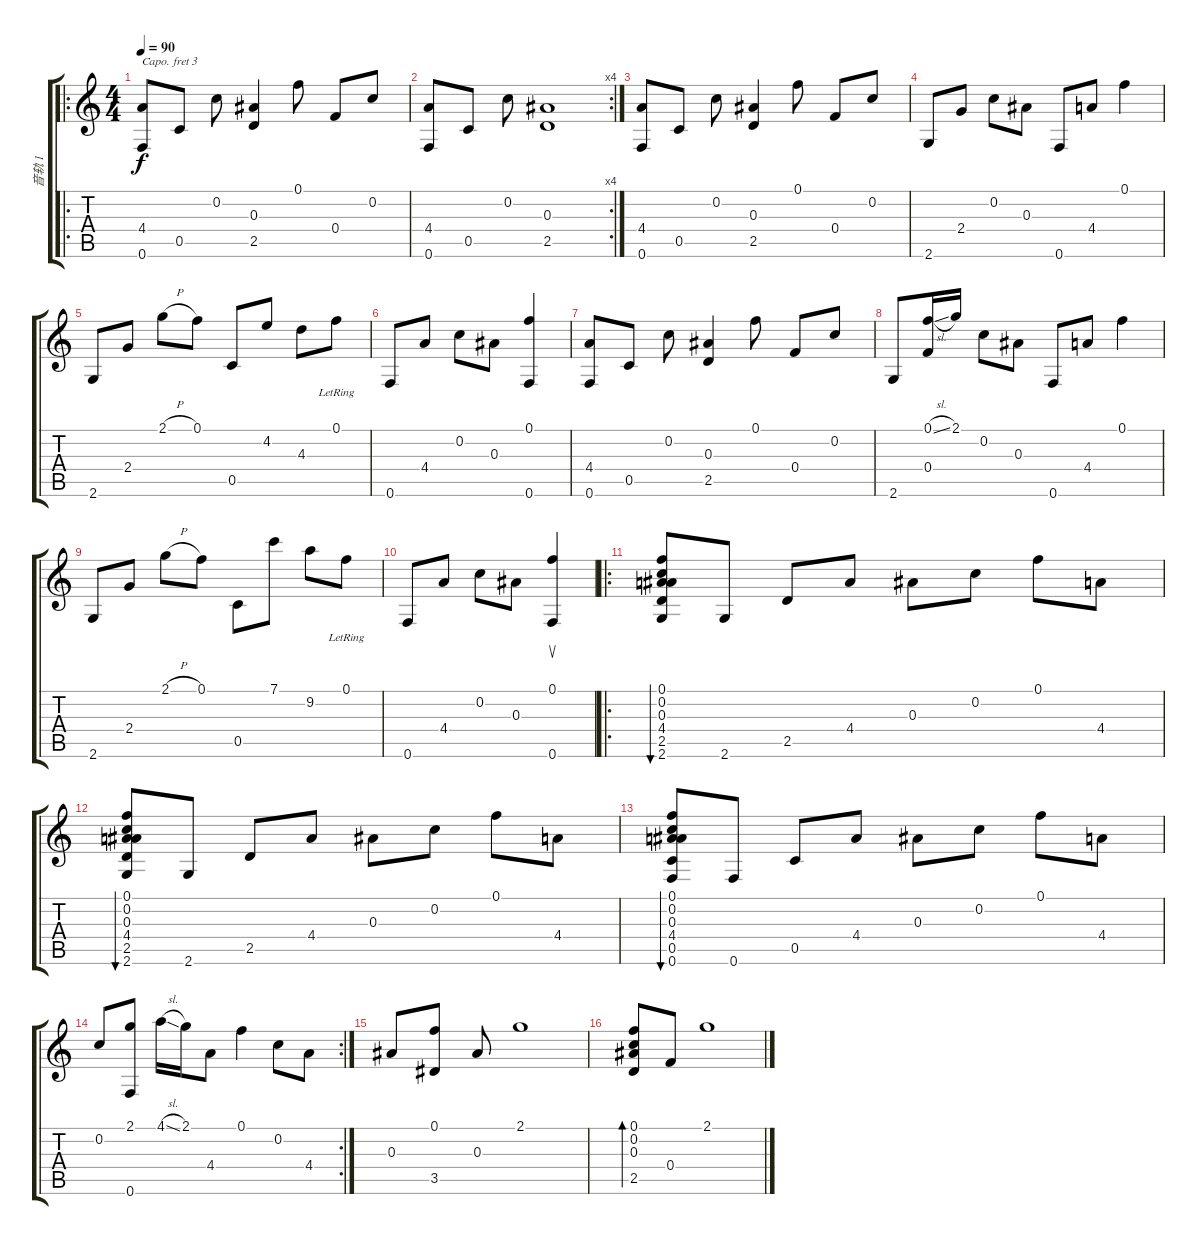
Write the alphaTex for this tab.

\track ("音轨 1" "音轨 1") {instrument acousticguitarsteel}
\staff {score tabs}
\capo 3
\tuning (D4 A3 G3 D3 A2 D2) {hide}
\ro
\ts (4 4)
\tempo 90
\clef g2
\ks c
(4.4 0.6).8{dy f instrument acousticguitarsteel} 0.5.8 0.2.8 (0.3 2.5).4 0.1.8 0.4.8 0.2.8 |
\rc 4
(4.4 0.6).8 0.5.8 0.2.8 (0.3 2.5).1 |
(4.4 0.6).8 0.5.8 0.2.8 (0.3 2.5).4 0.1.8 0.4.8 0.2.8 |
2.6.8 2.4.8 0.2.8 0.3.8 0.6.8 4.4.8 0.1.4 |
2.6.8 2.4.8 2.1{h}.8 0.1.8 0.5.8 4.2.8 4.3.8 0.1{lr}.8 |
0.6.8 4.4.8 0.2.8 0.3.8 (0.1 0.6).4 |
(4.4 0.6).8 0.5.8 0.2.8 (0.3 2.5).4 0.1.8 0.4.8 0.2.8 |
2.6.8 (0.1{sl} 0.4).16 2.1.16 0.2.8 0.3.8 0.6.8 4.4.8 0.1.4 |
2.6.8 2.4.8 2.1{h}.8 0.1.8 0.5.8 7.1.8 9.2.8 0.1{lr}.8 |
0.6.8 4.4.8 0.2.8 0.3.8 (0.1 0.6).4{su} |
\ro
(0.1 0.2 0.3 4.4 2.5 2.6).8{bu 480} 2.6.8 2.5.8 4.4.8 0.3.8 0.2.8 0.1.8 4.4.8 |
(0.1 0.2 0.3 4.4 2.5 2.6).8{bu 480} 2.6.8 2.5.8 4.4.8 0.3.8 0.2.8 0.1.8 4.4.8 |
(0.1 0.2 0.3 4.4 0.5 0.6).8{bu 480} 0.6.8 0.5.8 4.4.8 0.3.8 0.2.8 0.1.8 4.4.8 |
\rc 2
0.2.8 (2.1 0.6).8 4.1{sl}.16 2.1.16 4.4.8 0.1.4 0.2.8 4.4.8 |
0.3.8 (0.1 3.5).8 0.3.8 2.1.1 |
(0.1 0.2 0.3 2.5).8{bd 240} 0.4.8 2.1.1
